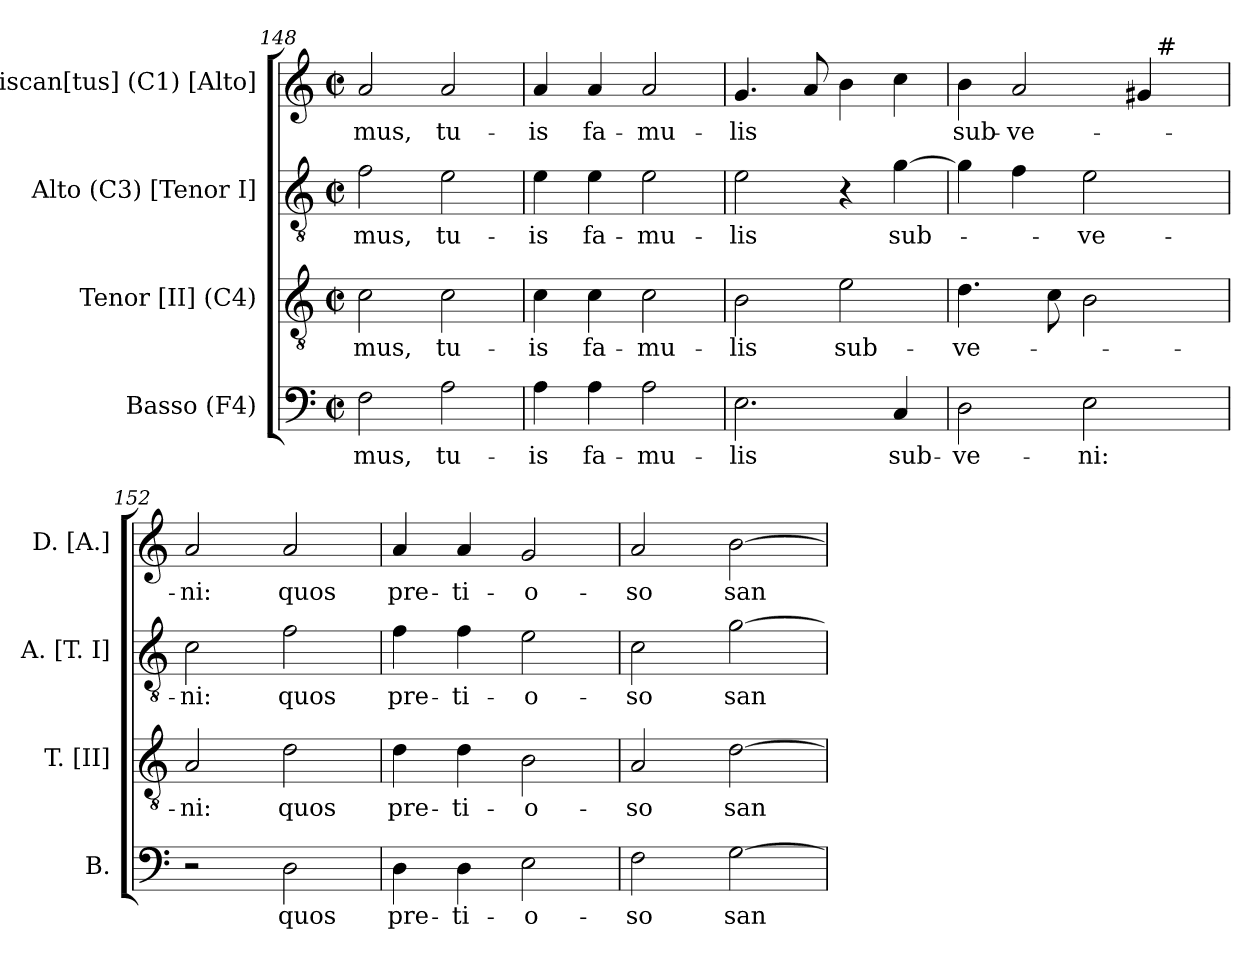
**kern	**text	**kern	**text	**kern	**text	**kern	**text
*part4	*part4	*part3	*part3	*part2	*part2	*part1	*part1
*staff4	*staff4	*staff3	*staff3	*staff2	*staff2	*staff1	*staff1
*I"Basso (F4)	*	*I"Tenor [II] (C4)	*	*I"Alto (C3) [Tenor I]	*	*I"Discan[tus] (C1) [Alto]	*
*I'B.	*	*I'T. [II]	*	*I'A. [T. I]	*	*I'D. [A.]	*
*clefF4	*	*clefGv2	*	*clefGv2	*	*clefG2	*
*	*	*ITrd7c12	*	*ITrd7c12	*	*	*
*k[]	*	*k[]	*	*k[]	*	*k[]	*
*C:	*	*C:	*	*C:	*	*C:	*
*M2/2	*	*M2/2	*	*M2/2	*	*M2/2	*
*met(c|)	*	*met(c|)	*	*met(c|)	*	*met(c|)	*
=148	=148	=148	=148	=148	=148	=148	=148
!	!LO:LY:b:color=#000000	!	!	!	!	!	!
!	!	!	!LO:LY:b:color=#000000	!	!	!	!
!	!	!	!	!	!LO:LY:b:color=#000000	!	!
!	!	!	!	!	!	!	!LO:LY:b:color=#000000
2Fi\	-mus,	2Ci\	-mus,	2Fi\	-mus,	2ai/	-mus,
!	!LO:LY:b:color=#000000	!	!	!	!	!	!
!	!	!	!LO:LY:b:color=#000000	!	!	!	!
!	!	!	!	!	!LO:LY:b:color=#000000	!	!
!	!	!	!	!	!	!	!LO:LY:b:color=#000000
2Ai\	tu-	2Ci\	tu-	2Ei\	tu-	2ai/	tu-
=149	=149	=149	=149	=149	=149	=149	=149
!	!LO:LY:b:color=#000000	!	!	!	!	!	!
!	!	!	!LO:LY:b:color=#000000	!	!	!	!
!	!	!	!	!	!LO:LY:b:color=#000000	!	!
!	!	!	!	!	!	!	!LO:LY:b:color=#000000
4Ai\	-is	4Ci\	-is	4Ei\	-is	4ai/	-is
!	!LO:LY:b:color=#000000	!	!	!	!	!	!
!	!	!	!LO:LY:b:color=#000000	!	!	!	!
!	!	!	!	!	!LO:LY:b:color=#000000	!	!
!	!	!	!	!	!	!	!LO:LY:b:color=#000000
4Ai\	fa-	4Ci\	fa-	4Ei\	fa-	4ai/	fa-
!	!LO:LY:b:color=#000000	!	!	!	!	!	!
!	!	!	!LO:LY:b:color=#000000	!	!	!	!
!	!	!	!	!	!LO:LY:b:color=#000000	!	!
!	!	!	!	!	!	!	!LO:LY:b:color=#000000
2Ai\	-mu-	2Ci\	-mu-	2Ei\	-mu-	2ai/	-mu-
=150	=150	=150	=150	=150	=150	=150	=150
!	!LO:LY:b:color=#000000	!	!	!	!	!	!
!	!	!	!LO:LY:b:color=#000000	!	!	!	!
!	!	!	!	!	!LO:LY:b:color=#000000	!	!
!	!	!	!	!	!	!	!LO:LY:b:color=#000000
2.Ei\	-lis	2BBi\	-lis	2Ei\	-lis	4.gi/	-lis
.	.	.	.	.	.	8ai/	.
!	!	!	!LO:LY:b:color=#000000	!	!	!	!
.	.	2Ei\	sub-	4r	.	4bi\	.
!	!LO:LY:b:color=#000000	!	!	!	!	!	!
!	!	!	!	!	!LO:LY:b:color=#000000	!	!
4Ci/	sub-	.	.	[>4Gi\	sub-	4cci\	.
=151	=151	=151	=151	=151	=151	=151	=151
!	!LO:LY:b:color=#000000	!	!	!	!	!	!
!	!	!	!LO:LY:b:color=#000000	!	!	!	!
!	!	!	!	!	!	!	!LO:LY:b:color=#000000
*	*	*	*	*	*	*^	*
2Di\	-ve-	4.Di\	-ve-	4Gi\]	.	4bi\	2ryy	sub-
!	!	!	!	!	!	!	!	!LO:LY:b:color=#000000
.	.	.	.	4Fi\	.	2ai/	.	-ve-
.	.	8Ci\	.	.	.	.	.	.
!	!LO:LY:b:color=#000000	!	!	!	!	!	!	!
!	!	!	!	!	!LO:LY:b:color=#000000	!	!	!
2Ei\	-ni:	2BBi\	.	2Ei\	-ve-	.	4ryy	.
.	.	.	.	.	.	4g#i/	32ryy	.
.	.	.	.	.	.	.	256ryy	.
!	!	!	!	!	!	!	!LO:TX:a:t=#	!
.	.	.	.	.	.	.	8ryy	.
.	.	.	.	.	.	.	16ryy	.
.	.	.	.	.	.	.	64..ryy	.
*	*	*	*	*	*	*v	*v	*
=152	=152	=152	=152	=152	=152	=152	=152
*	*	*	*	*	*	*^	*
!	!	!	!LO:LY:b:color=#000000	!	!	!	!	!
*	*	*	*	*	*	*v	*v	*
*	*	*	*	*	*	*^	*
!	!	!	!	!	!LO:LY:b:color=#000000	!	!	!
*	*	*	*	*	*	*v	*v	*
*	*	*	*	*	*	*^	*
!	!	!	!	!	!	!	!	!LO:LY:b:color=#000000
*	*	*	*	*	*	*v	*v	*
2r	.	2AAi/	-ni:	2Ci\	-ni:	2ai/	-ni:
!	!LO:LY:b:color=#000000	!	!	!	!	!	!
!	!	!	!LO:LY:b:color=#000000	!	!	!	!
!	!	!	!	!	!LO:LY:b:color=#000000	!	!
!	!	!	!	!	!	!	!LO:LY:b:color=#000000
2Di\	quos	2Di\	quos	2Fi\	quos	2ai/	quos
=153	=153	=153	=153	=153	=153	=153	=153
!	!LO:LY:b:color=#000000	!	!	!	!	!	!
!	!	!	!LO:LY:b:color=#000000	!	!	!	!
!	!	!	!	!	!LO:LY:b:color=#000000	!	!
!	!	!	!	!	!	!	!LO:LY:b:color=#000000
4Di\	pre-	4Di\	pre-	4Fi\	pre-	4ai/	pre-
!	!LO:LY:b:color=#000000	!	!	!	!	!	!
!	!	!	!LO:LY:b:color=#000000	!	!	!	!
!	!	!	!	!	!LO:LY:b:color=#000000	!	!
!	!	!	!	!	!	!	!LO:LY:b:color=#000000
4Di\	-ti-	4Di\	-ti-	4Fi\	-ti-	4ai/	-ti-
!	!LO:LY:b:color=#000000	!	!	!	!	!	!
!	!	!	!LO:LY:b:color=#000000	!	!	!	!
!	!	!	!	!	!LO:LY:b:color=#000000	!	!
!	!	!	!	!	!	!	!LO:LY:b:color=#000000
2Ei\	-o-	2BBi\	-o-	2Ei\	-o-	2gi/	-o-
=154	=154	=154	=154	=154	=154	=154	=154
!	!LO:LY:b:color=#000000	!	!	!	!	!	!
!	!	!	!LO:LY:b:color=#000000	!	!	!	!
!	!	!	!	!	!LO:LY:b:color=#000000	!	!
!	!	!	!	!	!	!	!LO:LY:b:color=#000000
2Fi\	-so	2AAi/	-so	2Ci\	-so	2ai/	-so
!	!LO:LY:b:color=#000000	!	!	!	!	!	!
!	!	!	!LO:LY:b:color=#000000	!	!	!	!
!	!	!	!	!	!LO:LY:b:color=#000000	!	!
!	!	!	!	!	!	!	!LO:LY:b:color=#000000
[>2Gi\	san-	[>2Di\	san-	[>2Gi\	san-	[>2bi\	san-
=	=	=	=	=	=	=	=
*-	*-	*-	*-	*-	*-	*-	*-
